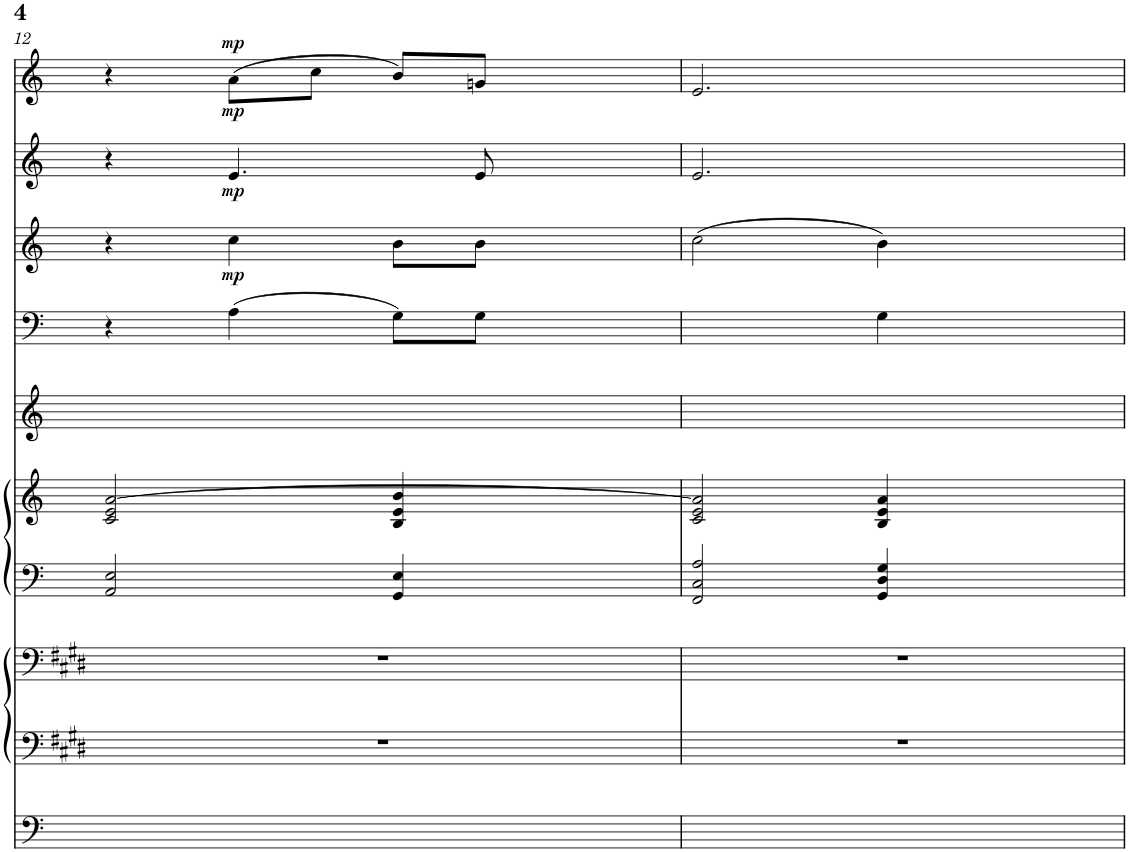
**kern	**kern	**kern	**kern	**kern	**kern	**kern	**kern	**dynam	**kern	**dynam	**kern	**dynam
*part8	*part7	*part7	*part6	*part6	*part5	*part4	*part3	*part3	*part2	*part2	*part1	*part1
*staff10	*staff9	*staff8	*staff7	*staff6	*staff5	*staff4	*staff3	*staff3	*staff2	*staff2	*staff1	*staff1
*I"Voice	*I"Piano	*	*I"Piano	*	*I"Voice	*I"Voice	*I"Voice	*	*I"Voice	*	*I"Voice	*
*I'V	*I'Pno	*	*I'Pno	*	*I'V	*I'V	*I'V	*	*I'V	*	*I'V	*
!!LO:PB:g=z
*clefF4	*clefF4	*clefF4	*clefF4	*clefG2	*clefG2	*clefF4	*clefG2	*	*clefG2	*	*clefG2	*
*k[]	*k[f#c#g#d#]	*k[f#c#g#d#]	*k[]	*k[]	*k[]	*k[]	*k[]	*	*k[]	*	*k[]	*
*M3/4	*	*	*M3/4	*M3/4	*	*M3/4	*M3/4	*	*M3/4	*	*M3/4	*
=12	=12	=12	=12	=12	=12	=12	=12	=12	=12	=12	=12	=12
2.ryy	1r	1r	2AA/ 2E/	2c/ 2e/ [>2a/	1ryy	4r	4r	.	4r	.	4r	.
!	!	!	!	!	!	!	!	!LO:DY:b	!	!LO:DY:b	!	!LO:DY:a
!	!	!	!	!	!	!	!	!	!	!	!	!LO:DY:n=1:b
.	.	.	.	.	.	(>4A\	4cc\	mp	4.e/	mp	(>8a\L	mp mp
.	.	.	.	.	.	.	.	.	.	.	8cc\J	.
.	.	.	4GG/ 4E/	4B/ 4e/ 4b/	.	8G\L)	8b\L	.	.	.	8b/L)	.
.	.	.	.	.	.	8G\J	8b\J	.	8e/	.	8gn/J	.
4ryy	.	.	4ryy	4ryy	.	4ryy	4ryy	.	4ryy	.	4ryy	.
=13	=13	=13	=13	=13	=13	=13	=13	=13	=13	=13	=13	=13
2.ryy	1r	1r	2FF/ 2C/ 2A/	2c/ 2e/ 2a/]	1ryy	2ryy	(>2cc\	.	2.e/	.	2.e/	.
.	.	.	4GG/ 4D/ 4G/	4B/ 4e/ 4a/	.	4G\	4b\)	.	.	.	.	.
4ryy	.	.	4ryy	4ryy	.	4ryy	4ryy	.	4ryy	.	4ryy	.
=	=	=	=	=	=	=	=	=	=	=	=	=
*-	*-	*-	*-	*-	*-	*-	*-	*-	*-	*-	*-	*-
